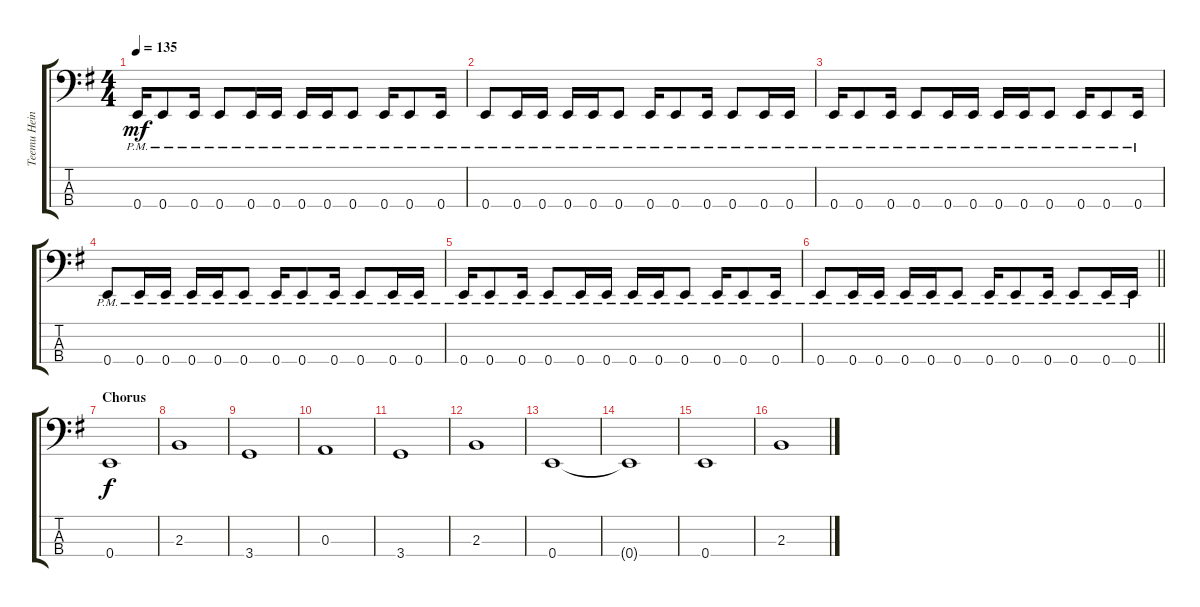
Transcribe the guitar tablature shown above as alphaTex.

\track ("Teemu Heinola (bass)" "Teemu Hein") {instrument electricbasspick}
\staff {score tabs}
\tuning (G2 D2 A1 E1) {hide}
\ts (4 4)
\tempo 135
\clef f4
\ks eminor
0.4{pm}.16{dy mf} 0.4{pm}.8 0.4{pm}.16 0.4{pm}.8 0.4{pm}.16 0.4{pm}.16 0.4{pm}.16 0.4{pm}.16 0.4{pm}.8 0.4{pm}.16 0.4{pm}.8 0.4{pm}.16 |
0.4{pm}.8 0.4{pm}.16 0.4{pm}.16 0.4{pm}.16 0.4{pm}.16 0.4{pm}.8 0.4{pm}.16 0.4{pm}.8 0.4{pm}.16 0.4{pm}.8 0.4{pm}.16 0.4{pm}.16 |
0.4{pm}.16 0.4{pm}.8 0.4{pm}.16 0.4{pm}.8 0.4{pm}.16 0.4{pm}.16 0.4{pm}.16 0.4{pm}.16 0.4{pm}.8 0.4{pm}.16 0.4{pm}.8 0.4{pm}.16 |
0.4{pm}.8 0.4{pm}.16 0.4{pm}.16 0.4{pm}.16 0.4{pm}.16 0.4{pm}.8 0.4{pm}.16 0.4{pm}.8 0.4{pm}.16 0.4{pm}.8 0.4{pm}.16 0.4{pm}.16 |
0.4{pm}.16 0.4{pm}.8 0.4{pm}.16 0.4{pm}.8 0.4{pm}.16 0.4{pm}.16 0.4{pm}.16 0.4{pm}.16 0.4{pm}.8 0.4{pm}.16 0.4{pm}.8 0.4{pm}.16 |
\barLineRight lightlight
0.4{pm}.8 0.4{pm}.16 0.4{pm}.16 0.4{pm}.16 0.4{pm}.16 0.4{pm}.8 0.4{pm}.16 0.4{pm}.8 0.4{pm}.16 0.4{pm}.8 0.4{pm}.16 0.4{pm}.16 |
\section ("" "Chorus")
0.4.1{dy f} |
2.3.1 |
3.4.1 |
0.3.1 |
3.4.1 |
2.3.1 |
0.4.1 |
0.4{t}.1 |
0.4.1 |
2.3.1
